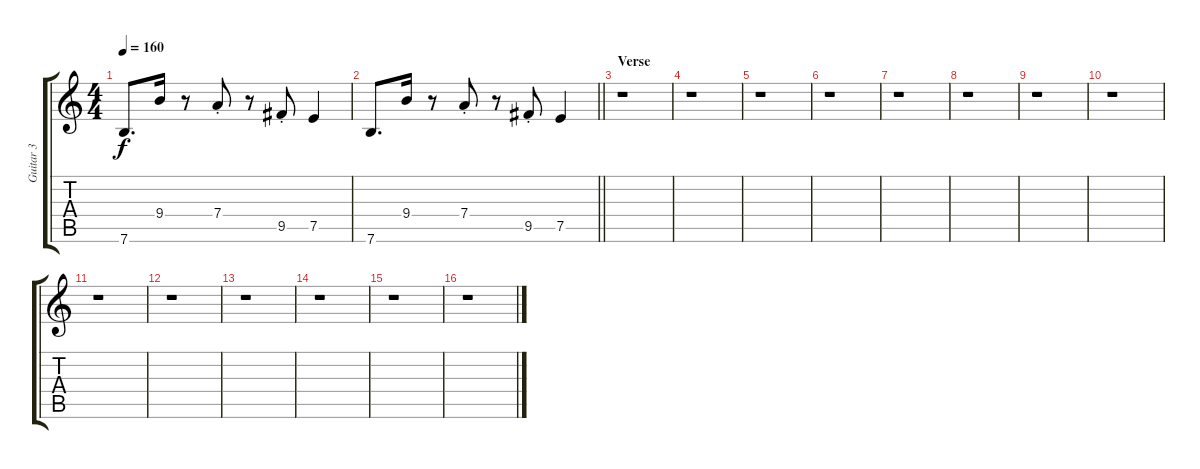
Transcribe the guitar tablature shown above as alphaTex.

\track ("Guitar 3" "Guitar 3") {instrument overdrivenguitar}
\staff {score tabs}
\tuning (E4 B3 G3 D3 A2 E2) {hide}
\ts (4 4)
\tempo 160
\clef g2
\ks c
7.6.8{d dy f} 9.4.16 r.8 7.4{st}.8 r.8 9.5{st}.8 7.5.4 |
\barLineRight lightlight
7.6.8{d} 9.4.16 r.8 7.4{st}.8 r.8 9.5{st}.8 7.5.4 |
\section ("" "Verse")
r.1 |
r.1 |
r.1 |
r.1 |
r.1 |
r.1 |
r.1 |
r.1 |
r.1 |
r.1 |
r.1 |
r.1 |
r.1 |
r.1
